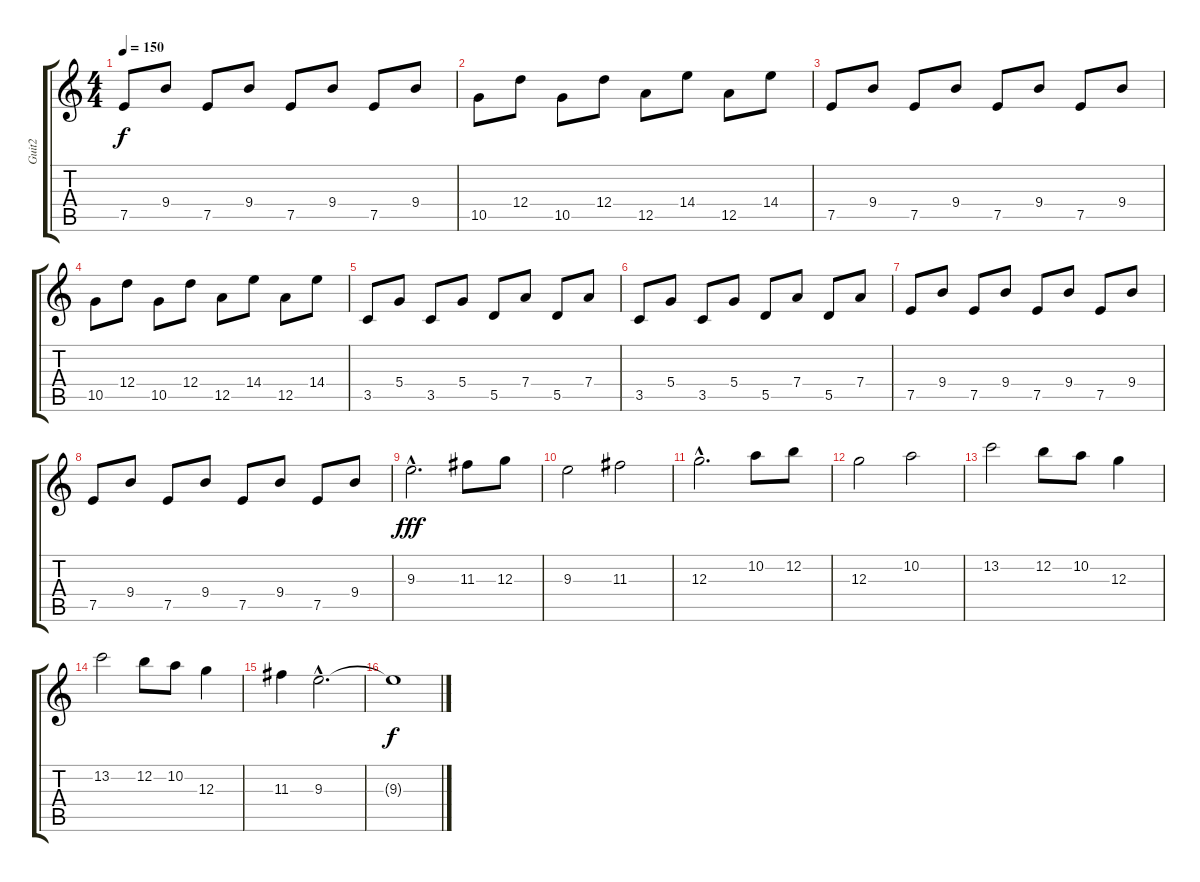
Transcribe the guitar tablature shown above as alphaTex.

\track ("Guit2" "Guit2") {instrument electricguitarclean}
\staff {score tabs}
\tuning (E4 B3 G3 D3 A2 E2) {hide}
\ts (4 4)
\tempo 150
\clef g2
\ks c
7.5.8{dy f instrument acousticguitarnylon} 9.4.8 7.5.8 9.4.8 7.5.8 9.4.8 7.5.8 9.4.8 |
10.5.8 12.4.8 10.5.8 12.4.8 12.5.8 14.4.8 12.5.8 14.4.8 |
7.5.8 9.4.8 7.5.8 9.4.8 7.5.8 9.4.8 7.5.8 9.4.8 |
10.5.8 12.4.8 10.5.8 12.4.8 12.5.8 14.4.8 12.5.8 14.4.8 |
3.5.8 5.4.8 3.5.8 5.4.8 5.5.8 7.4.8 5.5.8 7.4.8 |
3.5.8 5.4.8 3.5.8 5.4.8 5.5.8 7.4.8 5.5.8 7.4.8 |
7.5.8 9.4.8 7.5.8 9.4.8 7.5.8 9.4.8 7.5.8 9.4.8 |
7.5.8 9.4.8 7.5.8 9.4.8 7.5.8 9.4.8 7.5.8 9.4.8 |
9.3{hac}.2{d dy fff volume 11 instrument electricguitarclean} 11.3.8 12.3.8 |
9.3.2 11.3.2 |
12.3{hac}.2{d} 10.2.8 12.2.8 |
12.3.2 10.2.2 |
13.2.2 12.2.8 10.2.8 12.3.4 |
13.2.2 12.2.8 10.2.8 12.3.4 |
11.3.4 9.3{hac}.2{d} |
9.3{t}.1{dy f}
